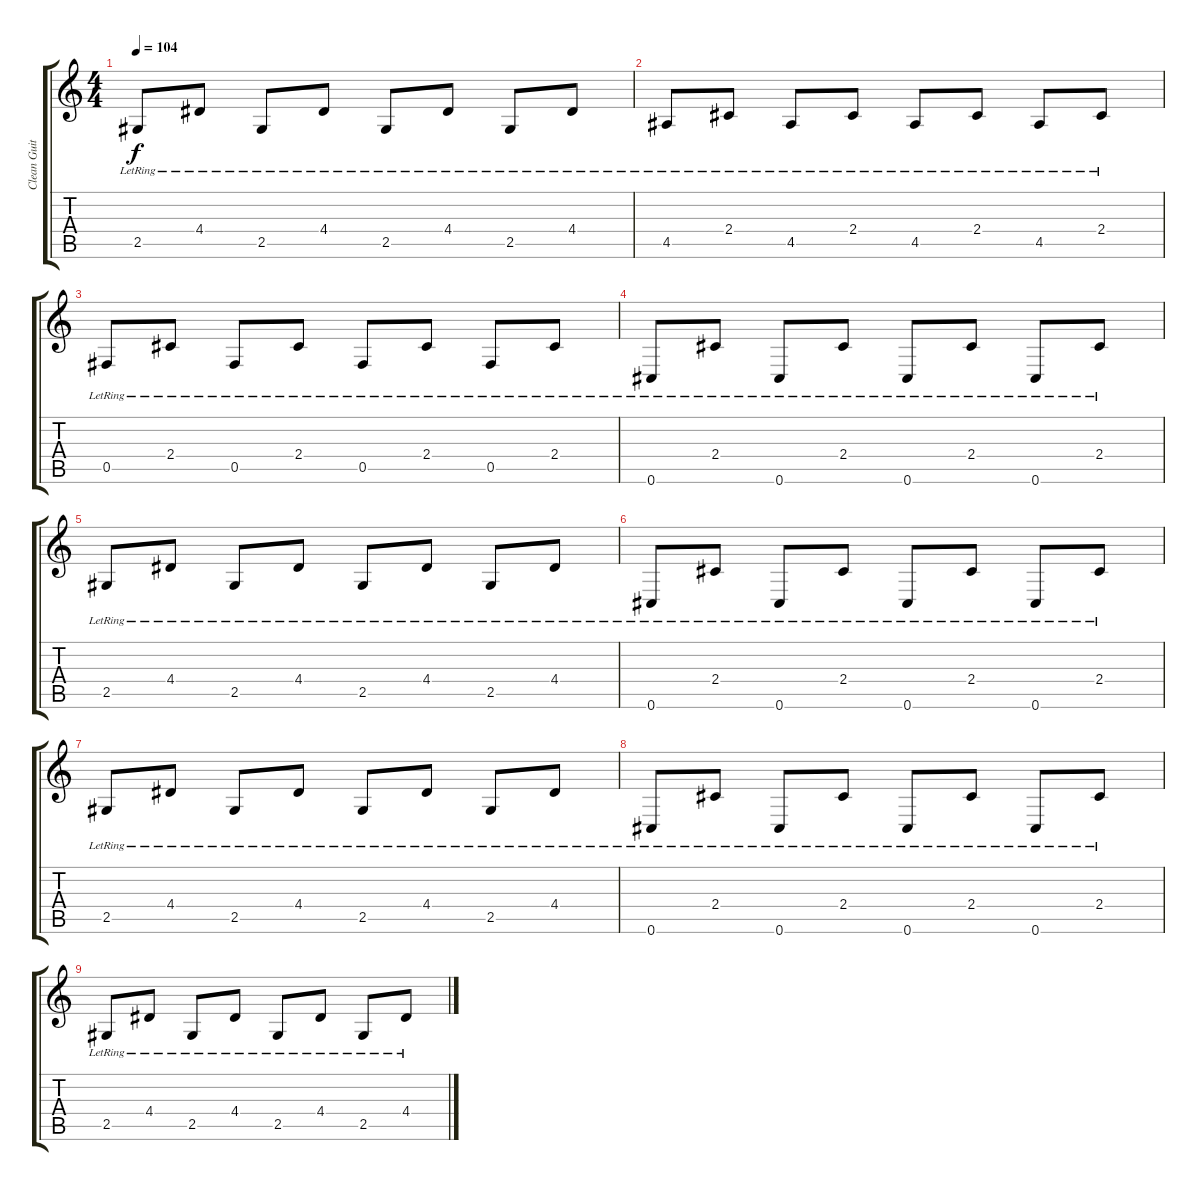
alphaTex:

\track ("Clean Guitar" "Clean Guit") {instrument electricguitarclean}
\staff {score tabs}
\tuning (Db4 Ab3 E3 B2 Gb2 Db2) {hide}
\ts (4 4)
\tempo 104
\clef g2
\ks c
2.5{lr}.8{dy f} 4.4{lr}.8 2.5{lr}.8 4.4{lr}.8 2.5{lr}.8 4.4{lr}.8 2.5{lr}.8 4.4{lr}.8 |
4.5{lr}.8 2.4{lr}.8 4.5{lr}.8 2.4{lr}.8 4.5{lr}.8 2.4{lr}.8 4.5{lr}.8 2.4{lr}.8 |
0.5{lr}.8 2.4{lr}.8 0.5{lr}.8 2.4{lr}.8 0.5{lr}.8 2.4{lr}.8 0.5{lr}.8 2.4{lr}.8 |
0.6{lr}.8 2.4{lr}.8 0.6{lr}.8 2.4{lr}.8 0.6{lr}.8 2.4{lr}.8 0.6{lr}.8 2.4{lr}.8 |
2.5{lr}.8 4.4{lr}.8 2.5{lr}.8 4.4{lr}.8 2.5{lr}.8 4.4{lr}.8 2.5{lr}.8 4.4{lr}.8 |
0.6{lr}.8 2.4{lr}.8 0.6{lr}.8 2.4{lr}.8 0.6{lr}.8 2.4{lr}.8 0.6{lr}.8 2.4{lr}.8 |
2.5{lr}.8 4.4{lr}.8 2.5{lr}.8 4.4{lr}.8 2.5{lr}.8 4.4{lr}.8 2.5{lr}.8 4.4{lr}.8 |
0.6{lr}.8 2.4{lr}.8 0.6{lr}.8 2.4{lr}.8 0.6{lr}.8 2.4{lr}.8 0.6{lr}.8 2.4{lr}.8 |
2.5{lr}.8 4.4{lr}.8 2.5{lr}.8 4.4{lr}.8 2.5{lr}.8 4.4{lr}.8 2.5{lr}.8 4.4{lr}.8
